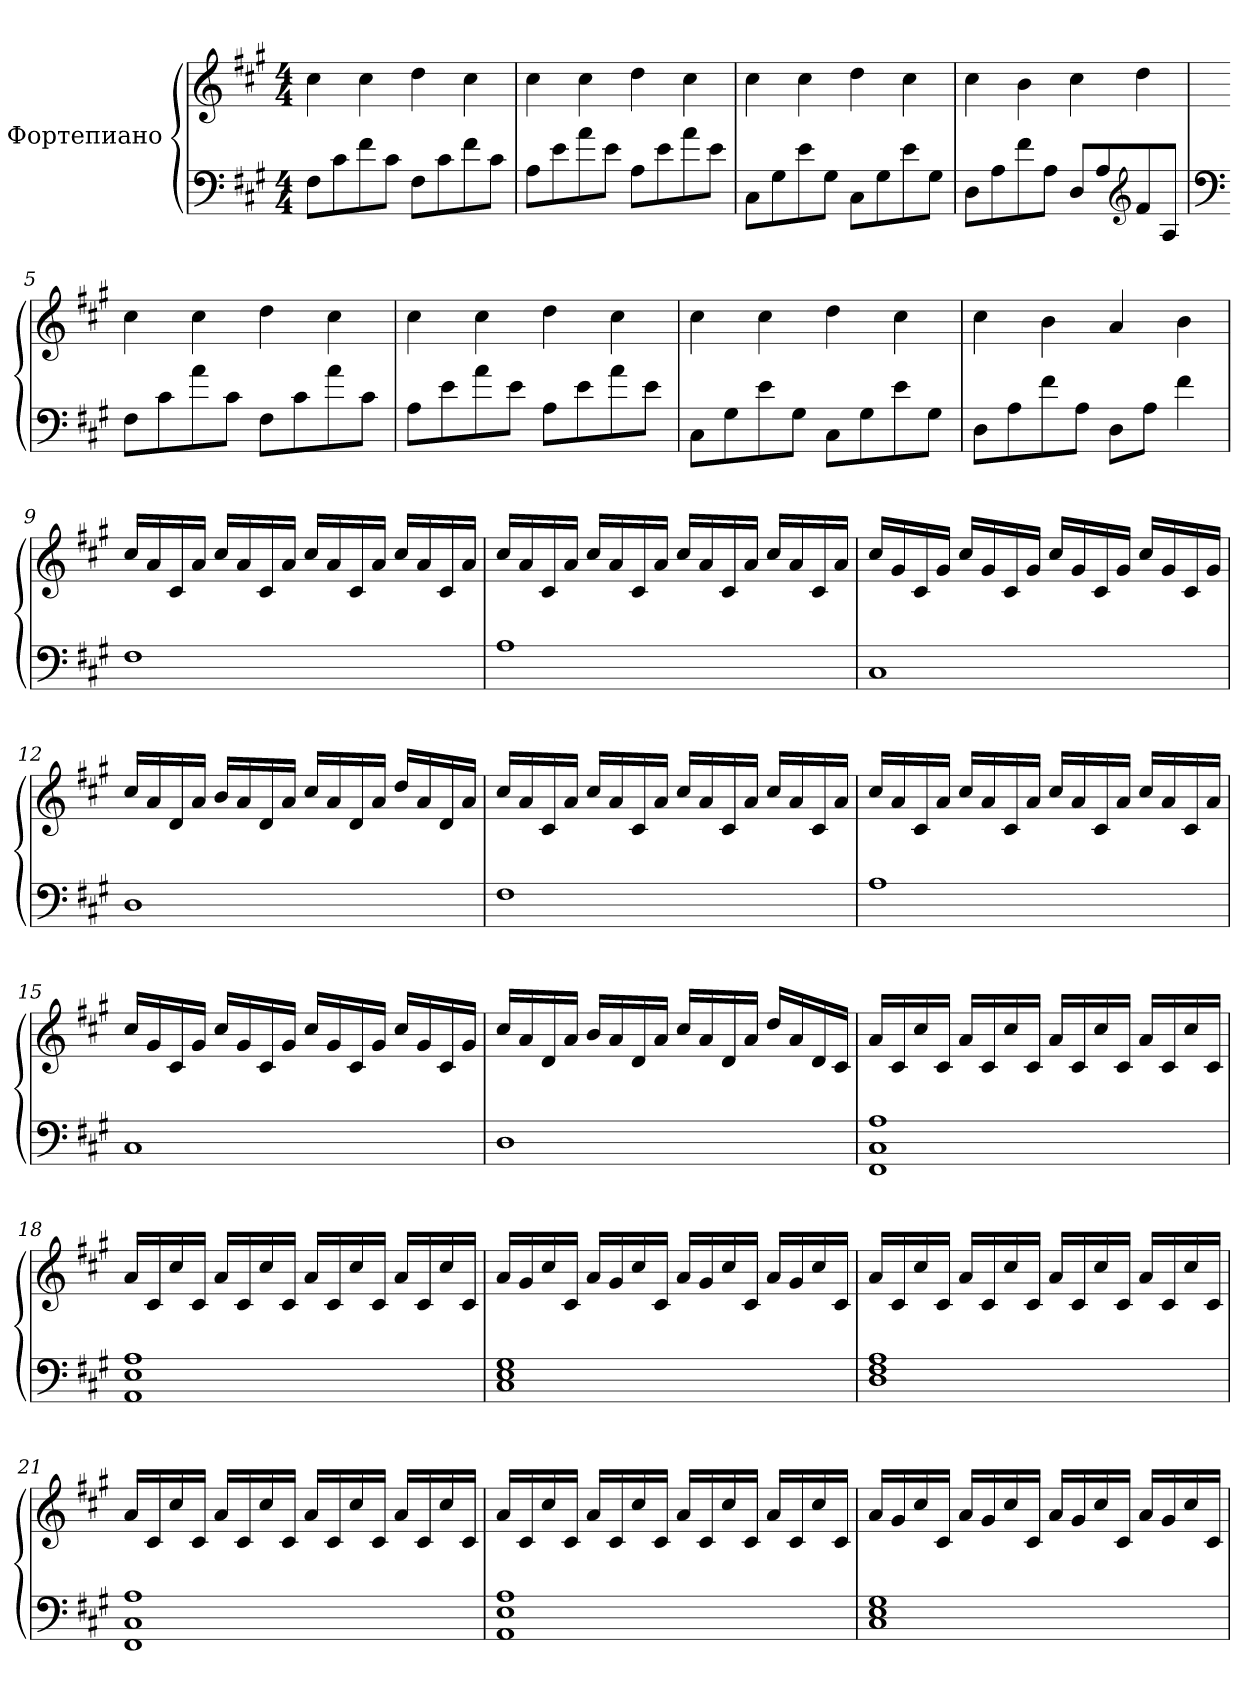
**kern	**kern
*part1	*part1
*staff2	*staff1
*I"Фортепиано	*
*clefF4	*clefG2
*k[f#c#g#]	*k[f#c#g#]
*M4/4	*M4/4
*MM92	*MM92
=1	=1
8F#\L	4cc#\
8c#\	.
8f#\	4cc#\
8c#\J	.
8F#\L	4dd\
8c#\	.
8f#\	4cc#\
8c#\J	.
=2	=2
8A\L	4cc#\
8e\	.
8a\	4cc#\
8e\J	.
8A\L	4dd\
8e\	.
8a\	4cc#\
8e\J	.
=3	=3
8C#\L	4cc#\
8G#\	.
8e\	4cc#\
8G#\J	.
8C#\L	4dd\
8G#\	.
8e\	4cc#\
8G#\J	.
=4	=4
8D\L	4cc#\
8A\	.
8f#\	4b\
8A\J	.
8D/L	4cc#\
8A/	.
*clefG2	*
8f#/	4dd\
8A/J	.
!!LO:LB:g=z
=5	=5
*clefF4	*
8F#\L	4cc#\
8c#\	.
8a\	4cc#\
8c#\J	.
8F#\L	4dd\
8c#\	.
8a\	4cc#\
8c#\J	.
=6	=6
8A\L	4cc#\
8e\	.
8a\	4cc#\
8e\J	.
8A\L	4dd\
8e\	.
8a\	4cc#\
8e\J	.
=7	=7
8C#\L	4cc#\
8G#\	.
8e\	4cc#\
8G#\J	.
8C#\L	4dd\
8G#\	.
8e\	4cc#\
8G#\J	.
=8	=8
8D\L	4cc#\
8A\	.
8f#\	4b\
8A\J	.
8D\L	4a/
8A\J	.
4f#\	4b\
!!LO:LB:g=z
=9	=9
1F#	16cc#/LL
.	16a/
.	16c#/
.	16a/JJ
.	16cc#/LL
.	16a/
.	16c#/
.	16a/JJ
.	16cc#/LL
.	16a/
.	16c#/
.	16a/JJ
.	16cc#/LL
.	16a/
.	16c#/
.	16a/JJ
=10	=10
1A	16cc#/LL
.	16a/
.	16c#/
.	16a/JJ
.	16cc#/LL
.	16a/
.	16c#/
.	16a/JJ
.	16cc#/LL
.	16a/
.	16c#/
.	16a/JJ
.	16cc#/LL
.	16a/
.	16c#/
.	16a/JJ
!!LO:LB:g=z
=11	=11
1C#	16cc#/LL
.	16g#/
.	16c#/
.	16g#/JJ
.	16cc#/LL
.	16g#/
.	16c#/
.	16g#/JJ
.	16cc#/LL
.	16g#/
.	16c#/
.	16g#/JJ
.	16cc#/LL
.	16g#/
.	16c#/
.	16g#/JJ
=12	=12
1D	16cc#/LL
.	16a/
.	16d/
.	16a/JJ
.	16b/LL
.	16a/
.	16d/
.	16a/JJ
.	16cc#/LL
.	16a/
.	16d/
.	16a/JJ
.	16dd/LL
.	16a/
.	16d/
.	16a/JJ
!!LO:LB:g=z
=13	=13
1F#	16cc#/LL
.	16a/
.	16c#/
.	16a/JJ
.	16cc#/LL
.	16a/
.	16c#/
.	16a/JJ
.	16cc#/LL
.	16a/
.	16c#/
.	16a/JJ
.	16cc#/LL
.	16a/
.	16c#/
.	16a/JJ
=14	=14
1A	16cc#/LL
.	16a/
.	16c#/
.	16a/JJ
.	16cc#/LL
.	16a/
.	16c#/
.	16a/JJ
.	16cc#/LL
.	16a/
.	16c#/
.	16a/JJ
.	16cc#/LL
.	16a/
.	16c#/
.	16a/JJ
!!LO:PB:g=z
=15	=15
1C#	16cc#/LL
.	16g#/
.	16c#/
.	16g#/JJ
.	16cc#/LL
.	16g#/
.	16c#/
.	16g#/JJ
.	16cc#/LL
.	16g#/
.	16c#/
.	16g#/JJ
.	16cc#/LL
.	16g#/
.	16c#/
.	16g#/JJ
=16	=16
1D	16cc#/LL
.	16a/
.	16d/
.	16a/JJ
.	16b/LL
.	16a/
.	16d/
.	16a/JJ
.	16cc#/LL
.	16a/
.	16d/
.	16a/JJ
.	16dd/LL
.	16a/
.	16d/
.	16c#/JJ
!!LO:LB:g=z
=17	=17
1FF# 1C# 1A	16a/LL
.	16c#/
.	16cc#/
.	16c#/JJ
.	16a/LL
.	16c#/
.	16cc#/
.	16c#/JJ
.	16a/LL
.	16c#/
.	16cc#/
.	16c#/JJ
.	16a/LL
.	16c#/
.	16cc#/
.	16c#/JJ
=18	=18
1AA 1E 1A	16a/LL
.	16c#/
.	16cc#/
.	16c#/JJ
.	16a/LL
.	16c#/
.	16cc#/
.	16c#/JJ
.	16a/LL
.	16c#/
.	16cc#/
.	16c#/JJ
.	16a/LL
.	16c#/
.	16cc#/
.	16c#/JJ
!!LO:LB:g=z
=19	=19
1C# 1E 1G#	16a/LL
.	16g#/
.	16cc#/
.	16c#/JJ
.	16a/LL
.	16g#/
.	16cc#/
.	16c#/JJ
.	16a/LL
.	16g#/
.	16cc#/
.	16c#/JJ
.	16a/LL
.	16g#/
.	16cc#/
.	16c#/JJ
=20	=20
1D 1F# 1A	16a/LL
.	16c#/
.	16cc#/
.	16c#/JJ
.	16a/LL
.	16c#/
.	16cc#/
.	16c#/JJ
.	16a/LL
.	16c#/
.	16cc#/
.	16c#/JJ
.	16a/LL
.	16c#/
.	16cc#/
.	16c#/JJ
!!LO:LB:g=z
=21	=21
1FF# 1C# 1A	16a/LL
.	16c#/
.	16cc#/
.	16c#/JJ
.	16a/LL
.	16c#/
.	16cc#/
.	16c#/JJ
.	16a/LL
.	16c#/
.	16cc#/
.	16c#/JJ
.	16a/LL
.	16c#/
.	16cc#/
.	16c#/JJ
=22	=22
1AA 1E 1A	16a/LL
.	16c#/
.	16cc#/
.	16c#/JJ
.	16a/LL
.	16c#/
.	16cc#/
.	16c#/JJ
.	16a/LL
.	16c#/
.	16cc#/
.	16c#/JJ
.	16a/LL
.	16c#/
.	16cc#/
.	16c#/JJ
!!LO:LB:g=z
=23	=23
1C# 1E 1G#	16a/LL
.	16g#/
.	16cc#/
.	16c#/JJ
.	16a/LL
.	16g#/
.	16cc#/
.	16c#/JJ
.	16a/LL
.	16g#/
.	16cc#/
.	16c#/JJ
.	16a/LL
.	16g#/
.	16cc#/
.	16c#/JJ
=	=
*-	*-
